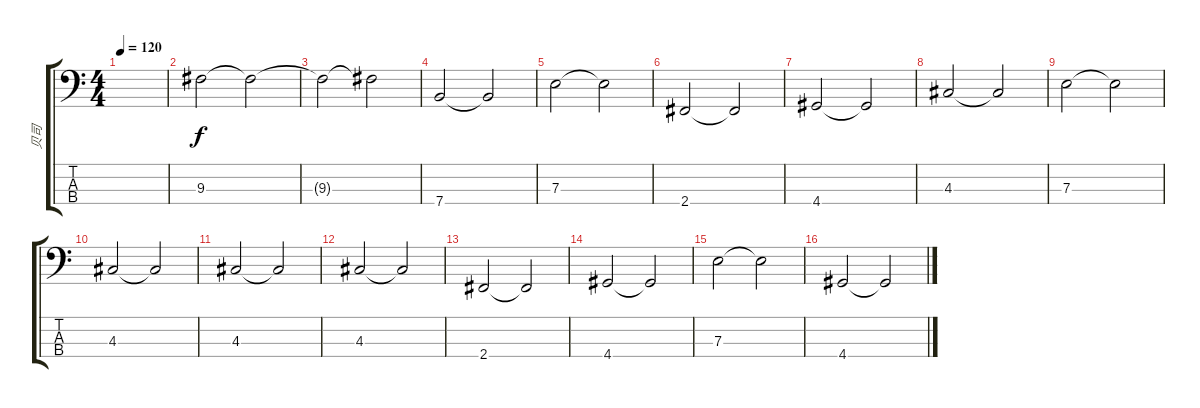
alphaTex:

\track ("贝司" "贝司") {instrument electricbassfinger}
\staff {score tabs}
\tuning (G2 D2 A1 E1) {hide}
\ts (4 4)
\tempo 120
\clef f4
\ks c
|
9.3.2 9.3{t}.2 |
9.3{t}.2 9.3{t}.2 |
7.4.2 7.4{t}.2 |
7.3.2 7.3{t}.2 |
2.4.2 2.4{t}.2 |
4.4.2 4.4{t}.2 |
4.3.2 4.3{t}.2 |
7.3.2 7.3{t}.2 |
4.3.2 4.3{t}.2 |
4.3.2 4.3{t}.2 |
4.3.2 4.3{t}.2 |
2.4.2 2.4{t}.2 |
4.4.2 4.4{t}.2 |
7.3.2 7.3{t}.2 |
4.4.2 4.4{t}.2
